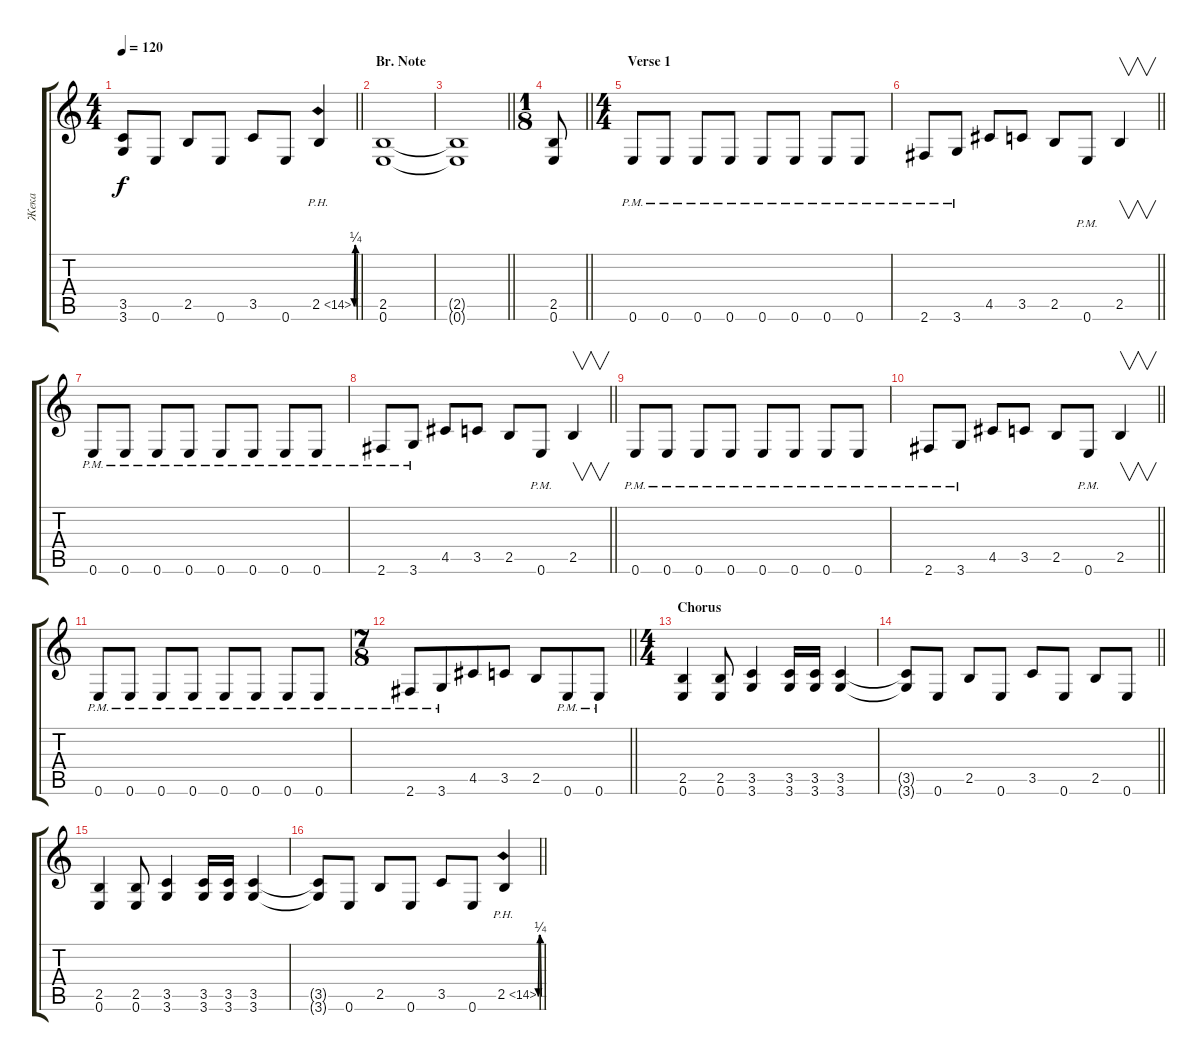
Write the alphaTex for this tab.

\track ("Жека" "Жека") {instrument overdrivenguitar}
\staff {score tabs}
\tuning (E4 B3 G3 D3 A2 E2) {hide}
\ts (4 4)
\tempo 120
\clef g2
\barLineRight lightlight
\ks c
(3.5{t} 3.6{t}).8{dy f} 0.6.8 2.5.8 0.6.8 3.5.8 0.6.8 2.5{be (custom 0 0 10 1 20 1 30 0 60 0) ph 12}.4 |
\section ("" "Br. Note")
(2.5 0.6).1 |
\barLineRight lightlight
(2.5{t} 0.6{t}).1 |
\ts (1 8)
\barLineRight lightlight
(2.5 0.6).8 |
\ts (4 4)
\section ("" "Verse 1")
0.6{pm}.8 0.6{pm}.8 0.6{pm}.8 0.6{pm}.8 0.6{pm}.8 0.6{pm}.8 0.6{pm}.8 0.6{pm}.8 |
\barLineRight lightlight
2.6{pm}.8 3.6{pm}.8 4.5.8 3.5.8 2.5.8 0.6{pm}.8 2.5.4{v} |
0.6{pm}.8 0.6{pm}.8 0.6{pm}.8 0.6{pm}.8 0.6{pm}.8 0.6{pm}.8 0.6{pm}.8 0.6{pm}.8 |
\barLineRight lightlight
2.6{pm}.8 3.6{pm}.8 4.5.8 3.5.8 2.5.8 0.6{pm}.8 2.5.4{v} |
0.6{pm}.8 0.6{pm}.8 0.6{pm}.8 0.6{pm}.8 0.6{pm}.8 0.6{pm}.8 0.6{pm}.8 0.6{pm}.8 |
\barLineRight lightlight
2.6{pm}.8 3.6{pm}.8 4.5.8 3.5.8 2.5.8 0.6{pm}.8 2.5.4{v} |
0.6{pm}.8 0.6{pm}.8 0.6{pm}.8 0.6{pm}.8 0.6{pm}.8 0.6{pm}.8 0.6{pm}.8 0.6{pm}.8 |
\ts (7 8)
\barLineRight lightlight
2.6{pm}.8 3.6{pm}.8 4.5.8 3.5.8 2.5.8 0.6{pm}.8 0.6{pm}.8 |
\ts (4 4)
\section ("" "Chorus")
(2.5 0.6).4 (2.5 0.6).8 (3.5 3.6).4 (3.5 3.6).16 (3.5 3.6).16 (3.5 3.6).4 |
\barLineRight lightlight
(3.5{t} 3.6{t}).8 0.6.8 2.5.8 0.6.8 3.5.8 0.6.8 2.5.8 0.6.8 |
(2.5 0.6).4 (2.5 0.6).8 (3.5 3.6).4 (3.5 3.6).16 (3.5 3.6).16 (3.5 3.6).4 |
\barLineRight lightlight
(3.5{t} 3.6{t}).8 0.6.8 2.5.8 0.6.8 3.5.8 0.6.8 2.5{be (custom 0 0 10 1 20 1 30 0 60 0) ph 12}.4
